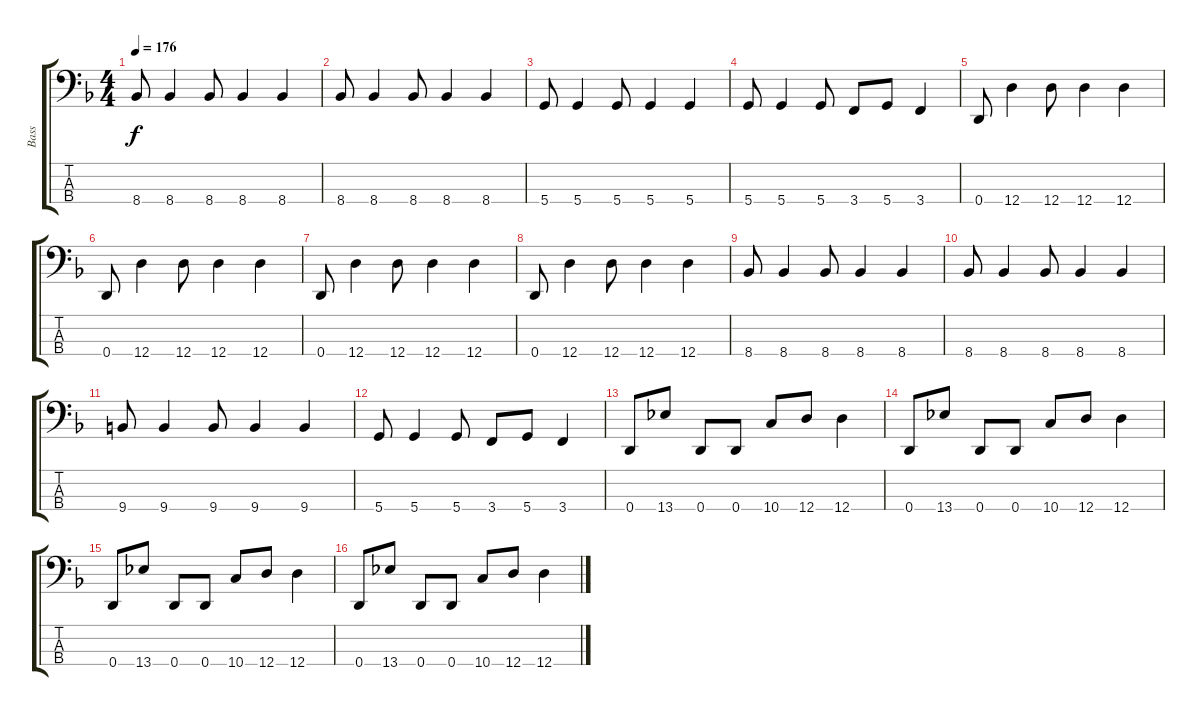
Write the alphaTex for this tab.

\track ("Bass" "Bass") {instrument electricbassfinger}
\staff {score tabs}
\tuning (G2 D2 A1 D1) {hide}
\ts (4 4)
\tempo 176
\clef f4
\ks f
8.4.8{dy f} 8.4.4 8.4.8 8.4.4 8.4.4 |
8.4.8 8.4.4 8.4.8 8.4.4 8.4.4 |
5.4.8 5.4.4 5.4.8 5.4.4 5.4.4 |
5.4.8 5.4.4 5.4.8 3.4.8 5.4.8 3.4.4 |
0.4.8 12.4.4 12.4.8 12.4.4 12.4.4 |
0.4.8 12.4.4 12.4.8 12.4.4 12.4.4 |
0.4.8 12.4.4 12.4.8 12.4.4 12.4.4 |
0.4.8 12.4.4 12.4.8 12.4.4 12.4.4 |
8.4.8 8.4.4 8.4.8 8.4.4 8.4.4 |
8.4.8 8.4.4 8.4.8 8.4.4 8.4.4 |
9.4.8 9.4.4 9.4.8 9.4.4 9.4.4 |
5.4.8 5.4.4 5.4.8 3.4.8 5.4.8 3.4.4 |
0.4.8 13.4.8 0.4.8 0.4.8 10.4.8 12.4.8 12.4.4 |
0.4.8 13.4.8 0.4.8 0.4.8 10.4.8 12.4.8 12.4.4 |
0.4.8 13.4.8 0.4.8 0.4.8 10.4.8 12.4.8 12.4.4 |
0.4.8 13.4.8 0.4.8 0.4.8 10.4.8 12.4.8 12.4.4
